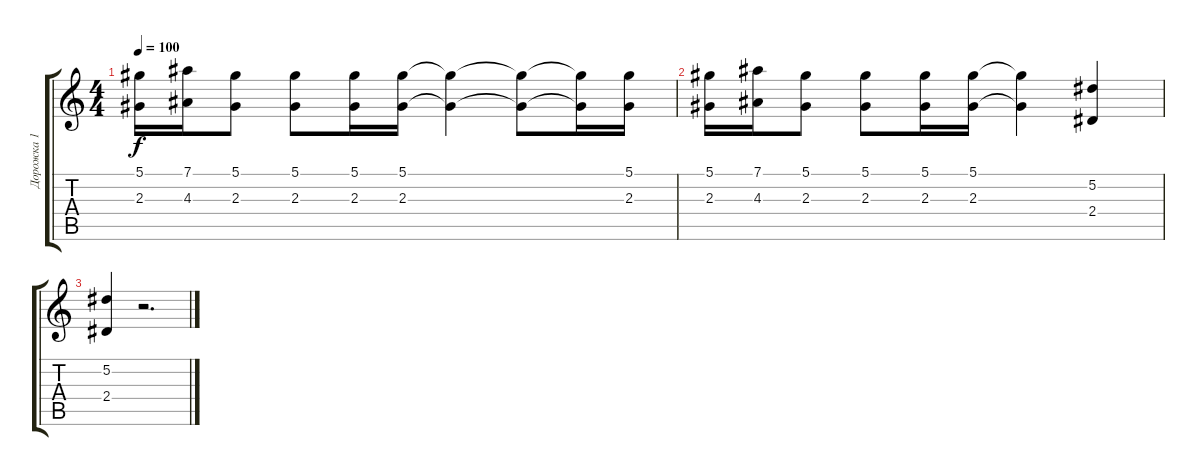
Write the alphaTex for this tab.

\track ("Дорожка 1" "Дорожка 1") {instrument brightacousticpiano}
\staff {score tabs}
\tuning (Eb5 Bb4 Gb4 Db4 Ab3 Db3) {hide}
\ts (4 4)
\tempo 100
\clef g2
\ks c
(5.1 2.3).16{dy f} (7.1 4.3).16 (5.1 2.3).8 (5.1 2.3).8 (5.1 2.3).16 (5.1 2.3).16 (5.1{t} 2.3{t}).4 (5.1{t} 2.3{t}).8 (5.1{t} 2.3{t}).16 (5.1 2.3).16 |
(5.1 2.3).16 (7.1 4.3).16 (5.1 2.3).8 (5.1 2.3).8 (5.1 2.3).16 (5.1 2.3).16 (5.1{t} 2.3{t}).4 (5.2 2.4).4 |
(5.2 2.4).4 r.2{d}
